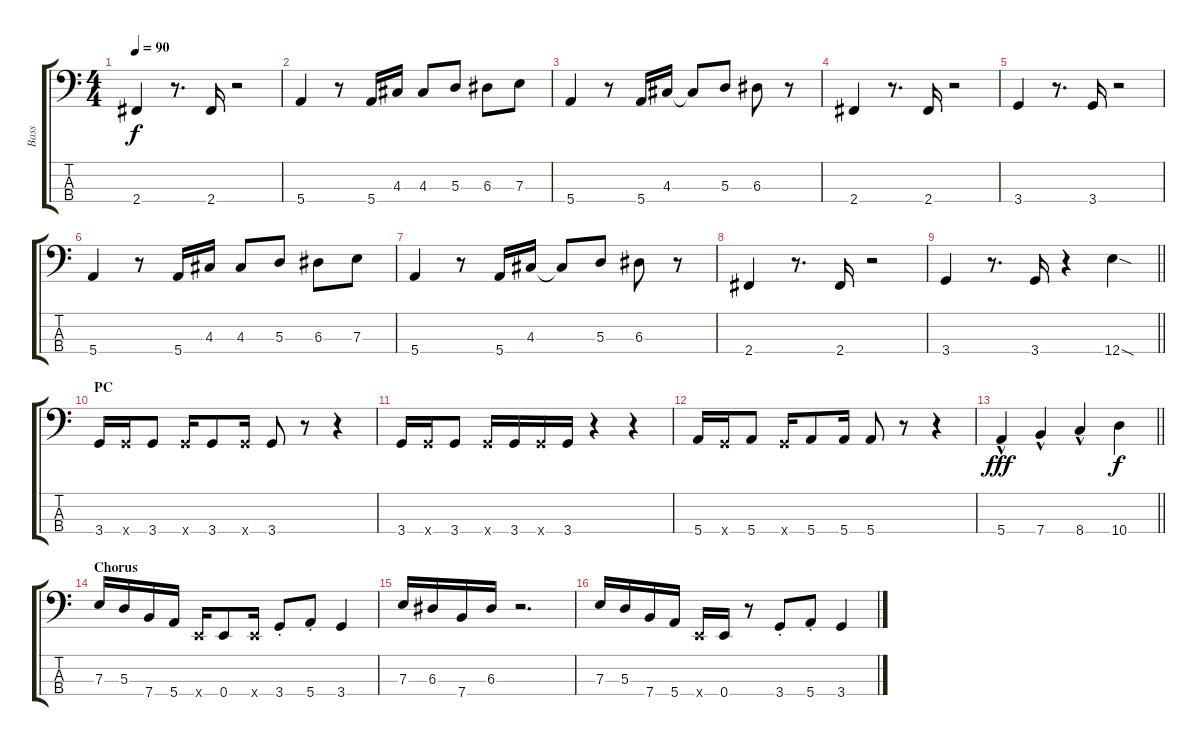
\track ("Bass" "Bass") {instrument electricbassfinger}
\staff {score tabs}
\tuning (G2 D2 A1 E1) {hide}
\ts (4 4)
\tempo 90
\clef f4
\ks c
2.4.4{dy f} r.8{d} 2.4.16 r.2 |
5.4.4 r.8 5.4.16 4.3.16 4.3.8 5.3.8 6.3.8 7.3.8 |
5.4.4 r.8 5.4.16 4.3.16 4.3{t}.8 5.3.8 6.3.8 r.8 |
2.4.4 r.8{d} 2.4.16 r.2 |
3.4.4 r.8{d} 3.4.16 r.2 |
5.4.4 r.8 5.4.16 4.3.16 4.3.8 5.3.8 6.3.8 7.3.8 |
5.4.4 r.8 5.4.16 4.3.16 4.3{t}.8 5.3.8 6.3.8 r.8 |
2.4.4 r.8{d} 2.4.16 r.2 |
\barLineRight lightlight
3.4.4 r.8{d} 3.4.16 r.4 12.4{sod}.4 |
\section ("" "PC")
3.4.16 3.4{x}.16 3.4.8 3.4{x}.16 3.4.8 3.4{x}.16 3.4.8 r.8 r.4 |
3.4.16 3.4{x}.16 3.4.8 3.4{x}.16 3.4.16 3.4{x}.16 3.4.16 r.4 r.4 |
5.4.16 3.4{x}.16 5.4.8 3.4{x}.16 5.4.8 5.4.16 5.4.8 r.8 r.4 |
\barLineRight lightlight
5.4{hac}.4{dy fff} 7.4{hac}.4 8.4{hac}.4 10.4.4{dy f} |
\section ("" "Chorus")
7.3.16 5.3.16 7.4.16 5.4.16 0.4{x}.16 0.4.8 0.4{x}.16 3.4{st}.8 5.4{st}.8 3.4.4 |
7.3.16 6.3.16 7.4.16 6.3.16 r.2{d} |
7.3.16 5.3.16 7.4.16 5.4.16 0.4{x}.16 0.4.16 r.8 3.4{st}.8 5.4{st}.8 3.4.4
